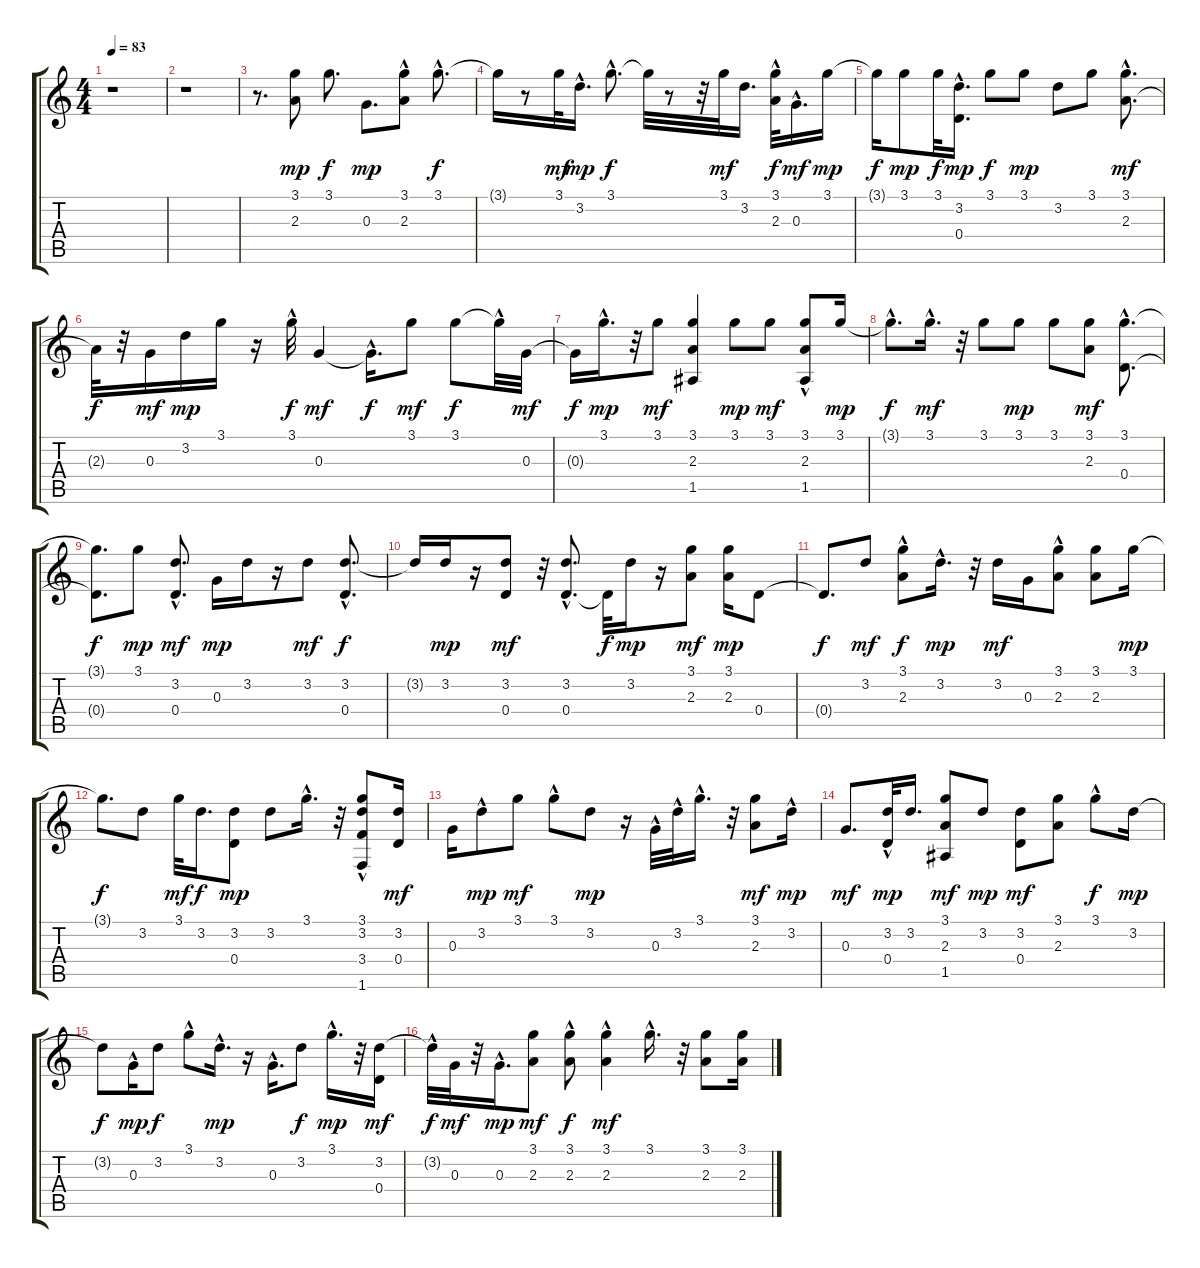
\track "" {instrument electricguitarclean}
\staff {score tabs}
\tuning (E4 B3 G3 D3 A2 E2) {hide}
\ts (4 4)
\tempo 83
\clef g2
\ks c
r.1{dy mp instrument electricguitarclean} |
r.1 |
r.8{d} (3.1 2.3).8 3.1.8{d dy f} 0.3.8{d dy mp} (3.1 2.3{hac}).8 3.1{hac}.8{d dy f} |
3.1{t}.16 r.8 3.1.32{dy mf} 3.2{hac}.16{d dy mp} 3.1{hac}.8{d dy f} 3.1{t}.32 r.8 r.32 3.1.32{dy mf} 3.2.16{d} (3.1 2.3{hac}).32{dy f} 0.3{hac}.16{d dy mf} 3.1.16{dy mp} |
3.1{t}.16{dy f} 3.1.8{dy mp} 3.1.32{dy f} (3.2{hac} 0.4{hac}).16{d dy mp} 3.1.8{dy f} 3.1.8{dy mp} 3.2.8 3.1.8 (3.1{hac} 2.3{hac}).8{d dy mf} |
2.3{t}.32{dy f} r.32 0.3.16{dy mf} 3.2.16{dy mp} 3.1.16 r.16 3.1{hac}.32{dy f} 0.3.4{dy mf} 0.3{hac t}.16{d dy f} 3.1.8{dy mf} 3.1.8{dy f} 3.1{hac t}.32 0.3.32{dy mf} |
0.3{t}.16{dy f} 3.1{hac}.16{d dy mp} r.32 3.1.8{dy mf} (3.1 2.3 1.5).4 3.1.8{dy mp} 3.1.8{dy mf} (3.1 2.3{hac} 1.5).8 3.1.16{dy mp} |
3.1{hac t}.8{d dy f} 3.1{hac}.16{d dy mf} r.32 3.1.8 3.1.8{dy mp} 3.1.8 (3.1 2.3).8{dy mf} (3.1{hac} 0.4{hac}).8{d} |
(3.1{t} 0.4{t}).8{d dy f} 3.1.8{dy mp} (3.2{hac} 0.4).8{d dy mf} 0.3.16{dy mp} 3.2.16 r.16 3.2.8{dy mf} (3.2{hac} 0.4).8{d dy f} |
3.2{t}.16 3.2.16{dy mp} r.16 (3.2 0.4).8{dy mf} r.32 (3.2{hac} 0.4{hac}).8{d} 0.4{t}.32{dy f} 3.2.16{dy mp} r.16 (3.1 2.3).8{dy mf} (3.1 2.3).16{dy mp} 0.4.8 |
0.4{t}.8{d dy f} 3.2.8{dy mf} (3.1{hac} 2.3).8{dy f} 3.2{hac}.16{d dy mp} r.32 3.2.16{dy mf} 0.3.16 (3.1{hac} 2.3).8 (3.1 2.3).8 3.1.16{dy mp} |
3.1{t}.8{d dy f} 3.2.8 3.1.32{dy mf} 3.2.16{d dy f} (3.2 0.4).8{dy mp} 3.2.8 3.1{hac}.16{d} r.32 (3.1 3.2{hac} 3.4 1.6).8 (3.2 0.4).16{dy mf} |
0.3.16 3.2{hac}.8{dy mp} 3.1.8{dy mf} 3.1{hac}.8 3.2.8{dy mp} r.16 0.3{hac}.32 3.2{hac}.32 3.1{hac}.16{d} r.32 (3.1 2.3).8{dy mf} 3.2{hac}.16{dy mp} |
0.3.8{d dy mf} (3.2{hac} 0.4).32{dy mp} 3.2.16{d} (3.1 2.3 1.5).8{dy mf} 3.2.8{dy mp} (3.2 0.4).8{dy mf} (3.1 2.3).8 3.1{hac}.8{dy f} 3.2.16{dy mp} |
3.2{t}.8{dy f} 0.3{hac}.16{dy mp} 3.2.8{dy f} 3.1{hac}.8 3.2{hac}.16{d dy mp} r.16 0.3{hac}.16{d} 3.2.8{dy f} 3.1{hac}.16{d dy mp} r.32 (3.2 0.4).16{dy mf} |
3.2{hac t}.32{dy f} 0.3.32{dy mf} r.32 0.3{hac}.16{d dy mp} (3.1 2.3).8{dy mf} (3.1{hac} 2.3).8{dy f} (3.1 2.3{hac}).4{dy mf} 3.1{hac}.16{d} r.32 (3.1 2.3).8 (3.1 2.3).16
